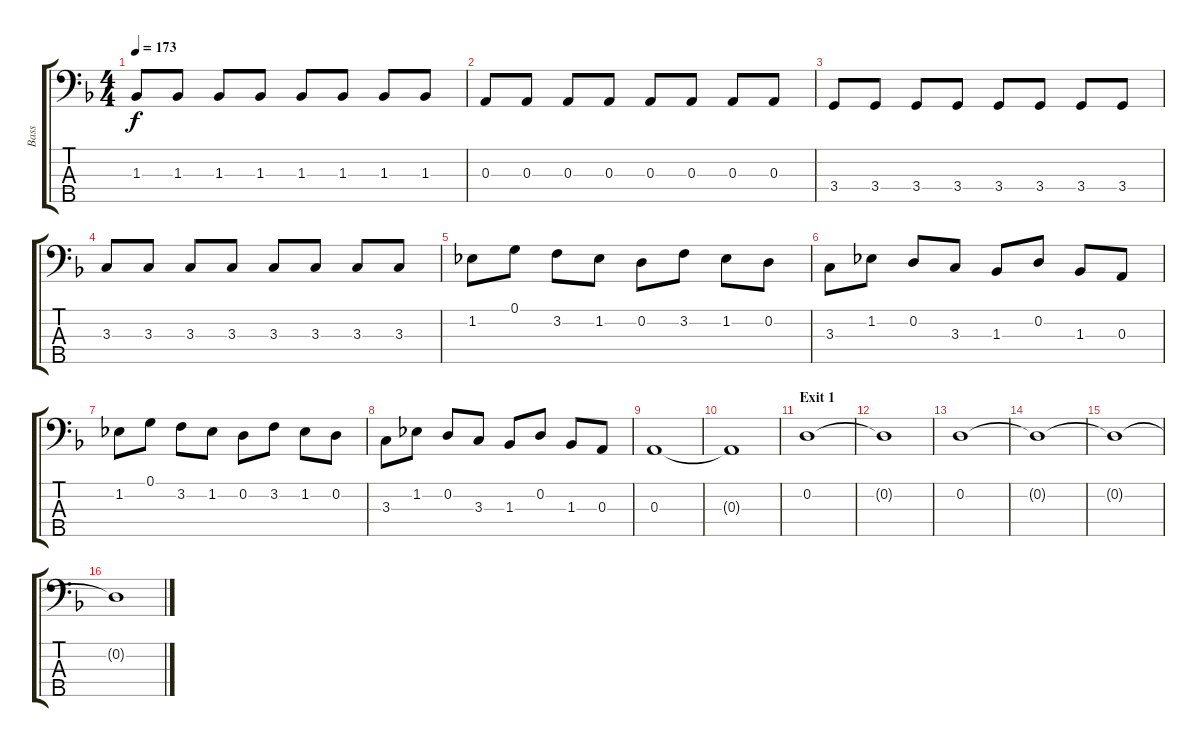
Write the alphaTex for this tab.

\track ("Bass" "Bass") {instrument electricbasspick}
\staff {score tabs}
\tuning (G2 D2 A1 E1 B0) {hide}
\ts (4 4)
\tempo 173
\clef f4
\ks dminor
1.3.8{dy f} 1.3.8 1.3.8 1.3.8 1.3.8 1.3.8 1.3.8 1.3.8 |
0.3.8 0.3.8 0.3.8 0.3.8 0.3.8 0.3.8 0.3.8 0.3.8 |
3.4.8 3.4.8 3.4.8 3.4.8 3.4.8 3.4.8 3.4.8 3.4.8 |
3.3.8 3.3.8 3.3.8 3.3.8 3.3.8 3.3.8 3.3.8 3.3.8 |
1.2.8 0.1.8 3.2.8 1.2.8 0.2.8 3.2.8 1.2.8 0.2.8 |
3.3.8 1.2.8 0.2.8 3.3.8 1.3.8 0.2.8 1.3.8 0.3.8 |
1.2.8 0.1.8 3.2.8 1.2.8 0.2.8 3.2.8 1.2.8 0.2.8 |
3.3.8 1.2.8 0.2.8 3.3.8 1.3.8 0.2.8 1.3.8 0.3.8 |
0.3.1 |
0.3{t}.1 |
\section ("" "Exit 1")
0.2.1 |
0.2{t}.1 |
0.2.1 |
0.2{t}.1 |
0.2{t}.1 |
0.2{t}.1
